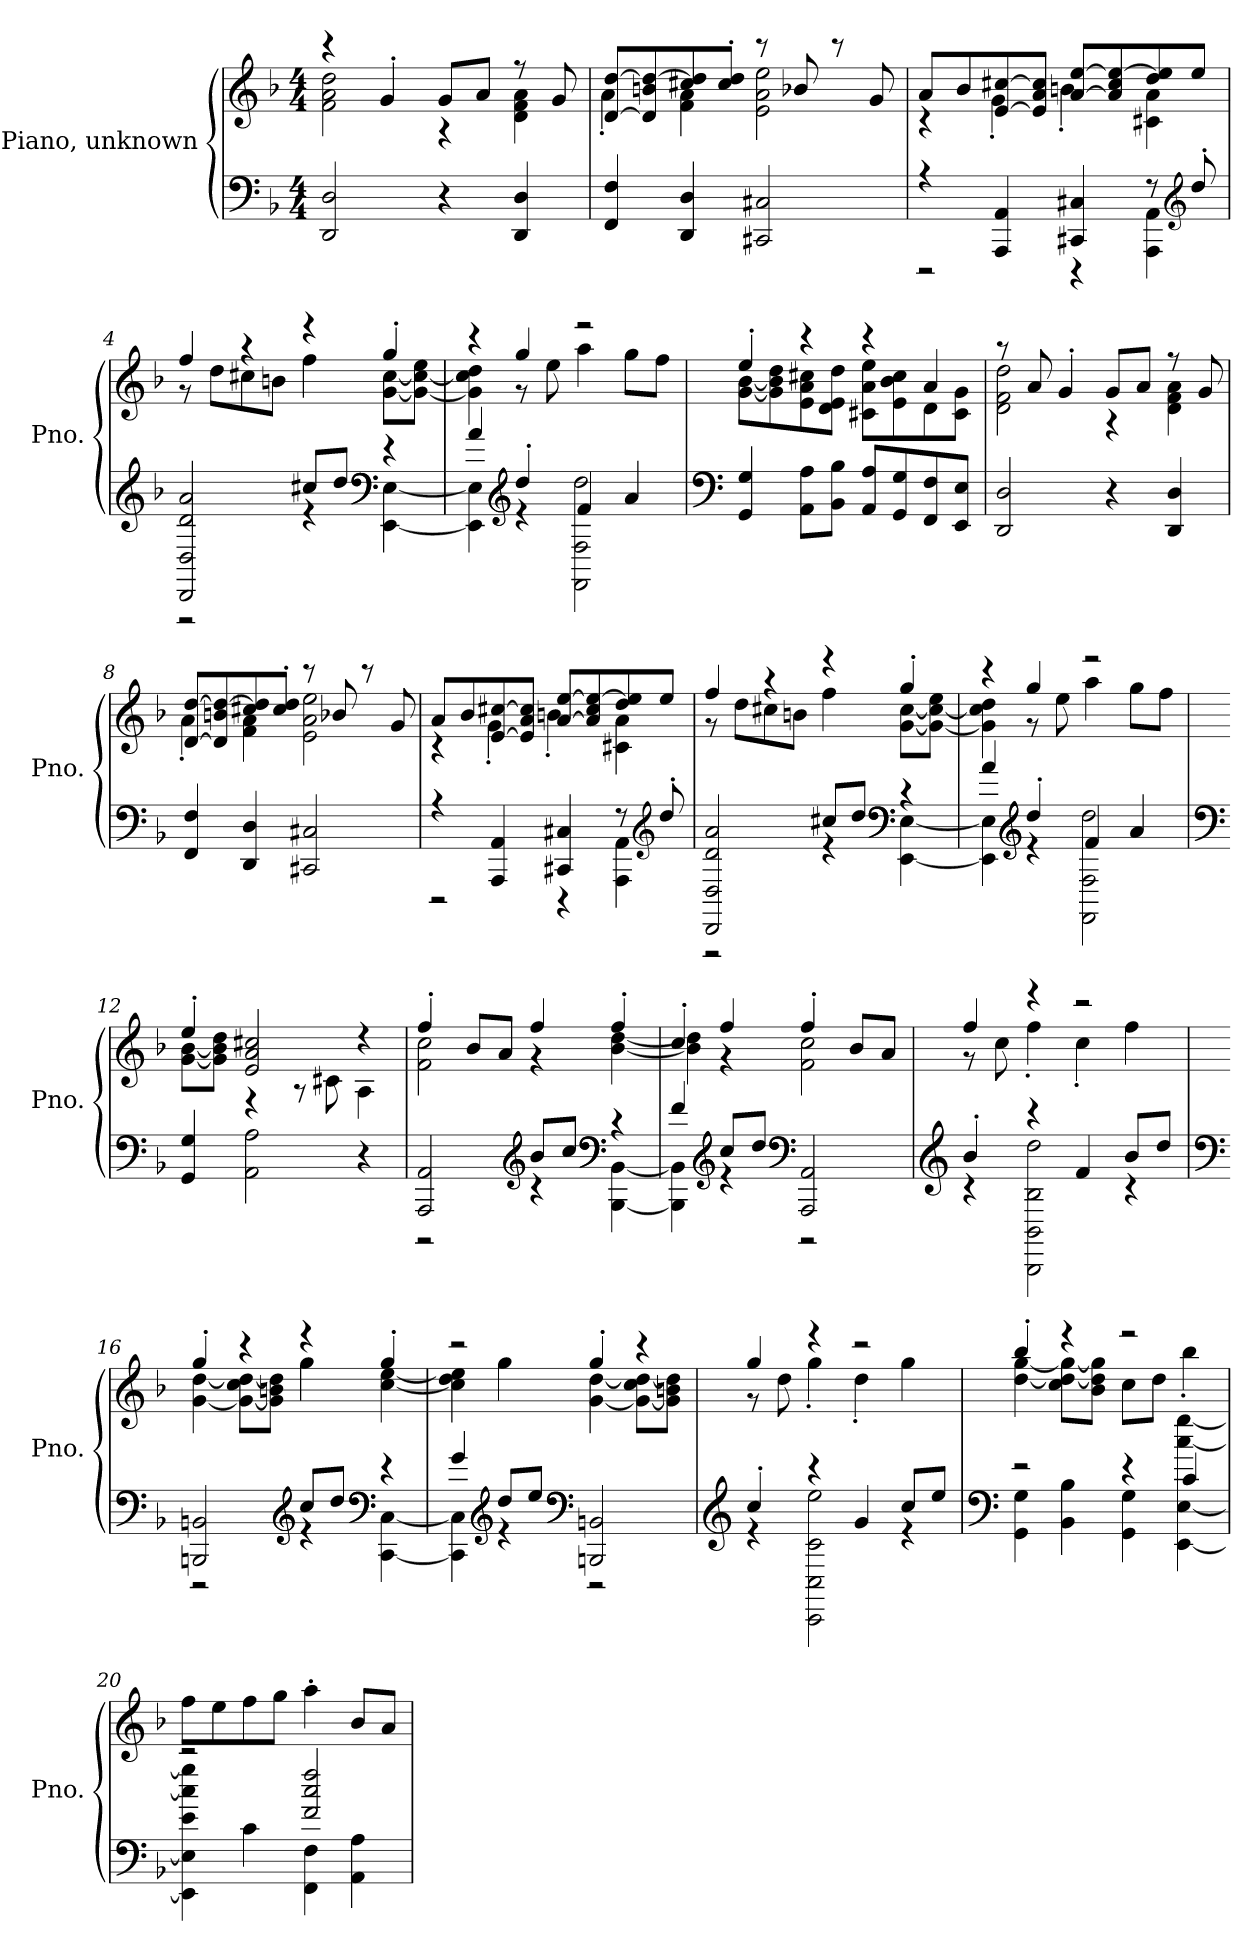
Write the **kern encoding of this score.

**kern	**kern
*part1	*part1
*staff2	*staff1
*I"Piano, unknown	*
*I'Pno.	*
*clefF4	*clefG2
*k[b-]	*k[b-]
*M4/4	*M4/4
*MM120	*MM120
=1	=1
*	*^
2DD/ 2D/	4r	2f\ 2a\ 2dd\
.	4g'/	.
4r	8g/L	4r
.	8a/J	.
4DD/ 4D/	8r	4d\ 4f\ 4a\
.	8g/	.
=2	=2	=2
4FF/ 4F/	[8d/ [8dd/L	4a'\
.	8d/] 8bn/ 8dd/_	.
4DD/ 4D/	8cc#X/ 8dd/]	4f\ 4a\
.	8cc#/' 8dd/'J	.
2CC#X/ 2C#X/	8r	2e\ 2a\ 2ee\
.	8b-X/	.
.	8r	.
.	8g/	.
=3	=3	=3
*^	*	*
4r	2r	8a/L	4r
.	.	8b-/	.
4AAA/ 4AA/	.	[8e/ [8cc#X/	4g'\
.	.	8e/] 8a/ 8cc#/]J	.
4CC#X/ 4C#X/	4r	[8a/ [8ee/L	4bn'\
.	.	8a/] 8cc#/ 8ee/_	.
8r	4AAA\ 4AA\	8dd/ 8ee/]	4c#X\ 4a\
*clefG2	*	*	*
8dd'/	.	8ee/J	.
!!LO:LB:g=z	!!
=4	=4	=4	=4
2DD/ 2D/ 2d/ 2a/	2r	4ff/	8r
.	.	.	8dd\L
.	.	4r	8cc#X\
.	.	.	8bn\J
8cc#X/L	4r	4r	4ff\
8dd/J	.	.	.
*clefF4	*	*	*
4r	[4EE\ [4E\	4gg'/	[8g\ [8cc#\L
.	.	.	8g\_ 8cc#\_ 8ee\J
=5	=5	=5	=5
4a/	4EE\] 4E\]	4r	4g\] 4cc#\] 4dd\
*clefG2	*	*	*
4dd'/	4r	4gg/	8r
.	.	.	8ee\
4f/	2FF\ 2F\ 2dd\	2r	4aa\
4a/	.	.	8gg\L
.	.	.	8ff\J
*v	*v	*	*
=6	=6	=6
*clefF4	*	*
4GG/ 4G/	4ee'/	[8g\ [8b-\L
.	.	8g\] 8b-\] 8dd\
8AA\ 8A\L	4r	8e\ 8a\ 8cc#X\
8BB-\ 8B-\J	.	8d\ 8e\ 8dd\J
8AA/ 8A/L	4r	8c#X\ 8a\ 8ee\L
8GG/ 8G/	.	8e\ 8b-\ 8cc#\
8FF/ 8F/	4a/	8d\
8EE/ 8E/J	.	8c#\ 8g\J
=7	=7	=7
2DD/ 2D/	8r	2d\ 2f\ 2dd\
.	8a/	.
.	4g'/	.
4r	8g/L	4r
.	8a/J	.
4DD/ 4D/	8r	4d\ 4f\ 4a\
.	8g/	.
!!LO:LB:g=z	!!
=8	=8	=8
4FF/ 4F/	[8d/ [8dd/L	4a'\
.	8d/] 8bn/ 8dd/_	.
4DD/ 4D/	8cc#X/ 8dd/]	4f\ 4a\
.	8cc#/' 8dd/'J	.
2CC#X/ 2C#X/	8r	2e\ 2a\ 2ee\
.	8b-X/	.
.	8r	.
.	8g/	.
=9	=9	=9
*^	*	*
4r	2r	8a/L	4r
.	.	8b-/	.
4AAA/ 4AA/	.	[8e/ [8cc#X/	4g'\
.	.	8e/] 8a/ 8cc#/]J	.
4CC#X/ 4C#X/	4r	[8a/ [8ee/L	4bn'\
.	.	8a/] 8cc#/ 8ee/_	.
8r	4AAA\ 4AA\	8dd/ 8ee/]	4c#X\ 4a\
*clefG2	*	*	*
8dd'/	.	8ee/J	.
=10	=10	=10	=10
2DD/ 2D/ 2d/ 2a/	2r	4ff/	8r
.	.	.	8dd\L
.	.	4r	8cc#X\
.	.	.	8bn\J
8cc#X/L	4r	4r	4ff\
8dd/J	.	.	.
*clefF4	*	*	*
4r	[4EE\ [4E\	4gg'/	[8g\ [8cc#\L
.	.	.	8g\_ 8cc#\_ 8ee\J
!!LO:LB:g=z	!!
=11	=11	=11	=11
4a/	4EE\] 4E\]	4r	4g\] 4cc#\] 4dd\
*clefG2	*	*	*
4dd'/	4r	4gg/	8r
.	.	.	8ee\
4f/	2FF\ 2F\ 2dd\	2r	4aa\
4a/	.	.	8gg\L
.	.	.	8ff\J
*v	*v	*	*
=12	=12	=12
*clefF4	*	*
4GG/ 4G/	4ee'/	[8g\ [8b-\L
.	.	8g\] 8b-\] 8dd\J
2AA\ 2A\	2e/ 2a/ 2cc#X/	4r
.	.	8r
.	.	8c#X\
4r	4r	4A\
=13	=13	=13
*^	*	*
2AAA/ 2AA/	2r	4ff'/	2f\ 2cc\
.	.	8b-/L	.
.	.	8a/J	.
*clefG2	*	*	*
8b-/L	4r	4ff/	4r
8cc/J	.	.	.
*clefF4	*	*	*
4r	[4BBB-\ [4BB-\	4ff'/	[4b-\ [4dd\
=14	=14	=14	=14
4f/	4BBB-\] 4BB-\]	4cc'/	4b-\] 4dd\]
*clefG2	*	*	*
8cc/L	4r	4ff/	4r
8dd/J	.	.	.
*clefF4	*	*	*
2AAA/ 2AA/	2r	4ff'/	2f\ 2cc\
.	.	8b-/L	.
.	.	8a/J	.
!!LO:LB:g=z	!!
=15	=15	=15	=15
*clefG2	*	*	*
4b-'/	4r	4ff/	8r
.	.	.	8cc\
4r	2BBB-\ 2BB-\ 2B-\ 2dd\	4r	4ff'\
4f/	.	2r	4cc'\
8b-/L	4r	.	4ff\
8dd/J	.	.	.
=16	=16	=16	=16
*clefF4	*	*	*
2BBBn/ 2BBn/	2r	4gg'/	[4g\ [4dd\
.	.	4r	8g\_ 8cc\ 8dd\_L
.	.	.	8g\] 8bn\ 8dd\]J
*clefG2	*	*	*
8cc/L	4r	4r	4gg\
8dd/J	.	.	.
*clefF4	*	*	*
4r	[4CC\ [4C\	4gg'/	[4cc\ [4ee\
=17	=17	=17	=17
4g/	4CC\] 4C\]	2r	4cc\] 4dd\ 4ee\]
*clefG2	*	*	*
8dd/L	4r	.	4gg\
8ee/J	.	.	.
*clefF4	*	*	*
2BBBn/ 2BBn/	2r	4gg'/	[4g\ [4dd\
.	.	4r	8g\_ 8cc\ 8dd\_L
.	.	.	8g\] 8bn\ 8dd\]J
=18	=18	=18	=18
*clefG2	*	*	*
4cc'/	4r	4gg/	8r
.	.	.	8dd\
4r	2CC\ 2C\ 2c\ 2ee\	4r	4gg'\
4g/	.	2r	4dd'\
8cc/L	4r	.	4gg\
8ee/J	.	.	.
!!LO:LB:g=z	!!
=19	=19	=19	=19
*clefF4	*	*	*
2r	4GG\ 4G\	4bb-'/	[4dd\ [4gg\
.	4BB-\ 4B-\	4r	8cc\ 8dd\_ 8gg\_L
.	.	.	8b-\ 8dd\] 8gg\]J
4r	4GG\ 4G\	2r	8cc\L
.	.	.	8dd\J
4c/	[4EE\ [4E\ [4cc\ [4gg\	.	4bb-'\
*	*	*v	*v
=20	=20	=20
2r	4EE\] 4E\] 4e\ 4cc\] 4gg\]	8ff\L
.	.	8ee\
.	4c\	8ff\
.	.	8gg\J
2f/ 2cc/ 2ff/	4FF\ 4F\	4aa'\
.	4AA\ 4A\	8b-/L
.	.	8a/J
*v	*v	*
=	=
*-	*-
